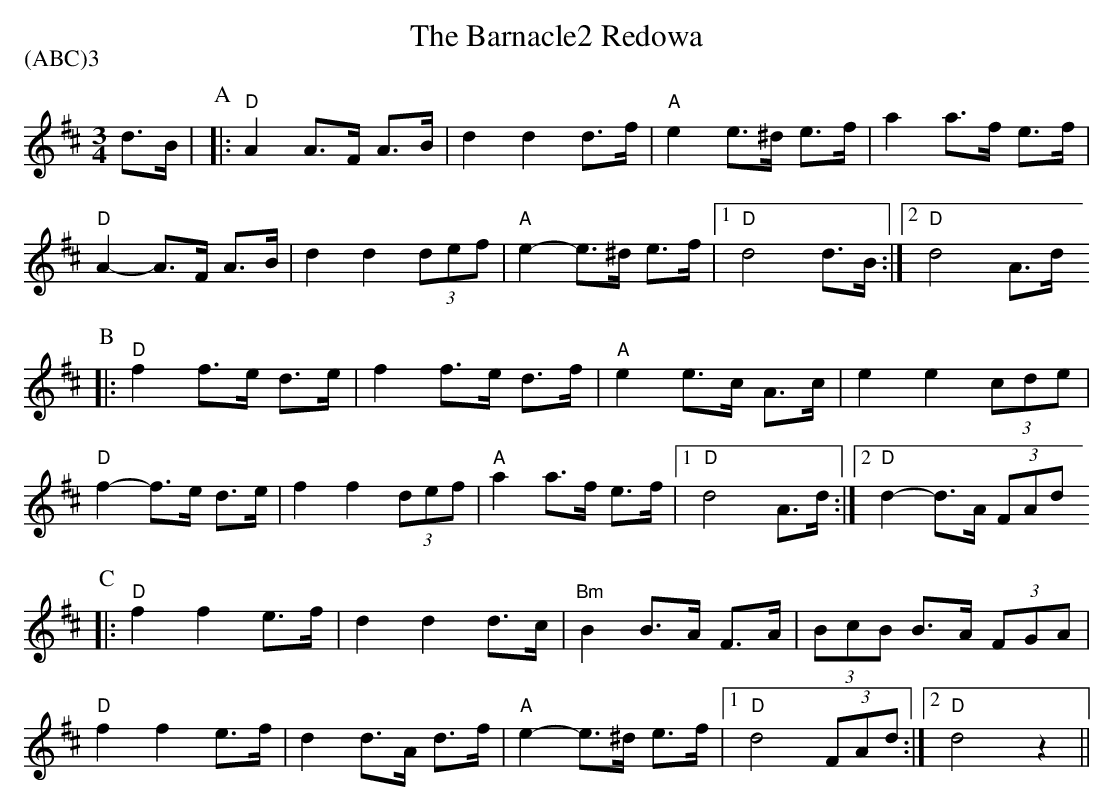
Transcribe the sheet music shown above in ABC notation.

X:1
T: Barnacle2 Redowa, The
P:(ABC)3
M:3/4
L:1/8
K:Dmaj
d>B | \
P:A
|: "D" A2 A>F A>B  |  d2 d2 d>f  | "A" e2 e>^d e>f   |  a2 a>f e>f  |
"D" A2- A>F A>B    | d2 d2 (3def | "A" e2- e>^d e>f  |1 "D" d4 d>B    :|2 "D" d4 A>d
P:B
|: "D" f2 f>e d>e  | f2 f>e d>f  | "A" e2 e>c A>c    | e2 e2 (3cde |
"D" f2- f>e d>e    | f2 f2 (3def | "A"  a2 a>f e>f   |1 "D" d4 A>d    :|2 "D" d2- d>A (3FAd
P:C
|: "D" f2 f2 e>f   | d2 d2 d>c   | "Bm" B2 B>A F>A   | (3BcB B>A (3FGA |
"D" f2 f2 e>f      | d2 d>A d>f  | "A" e2- e>^d e>f  |1 "D" d4  (3FAd     :|2 "D"  d4 z2 ||
